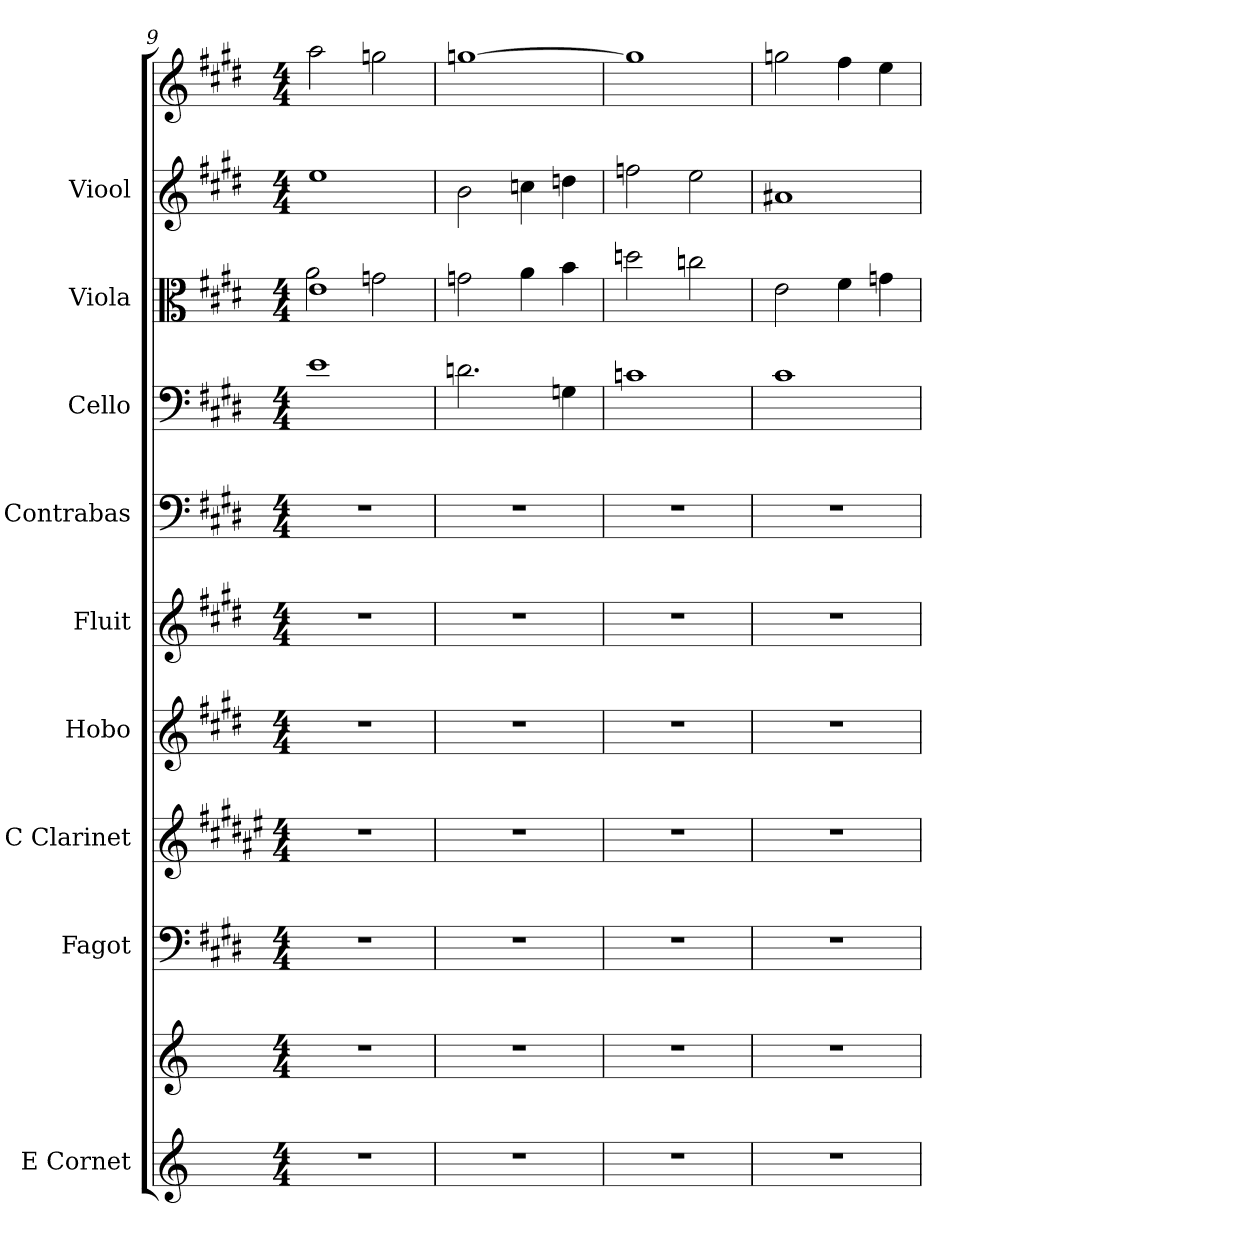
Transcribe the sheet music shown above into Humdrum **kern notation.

**kern	**kern	**kern	**kern	**kern	**kern	**kern	**kern	**kern	**kern	**kern
*part9	*part9	*part8	*part7	*part6	*part5	*part4	*part3	*part2	*part1	*part1
*staff11	*staff10	*staff9	*staff8	*staff7	*staff6	*staff5	*staff4	*staff3	*staff2	*staff1
*I"E Cornet	*	*I"Fagot	*I"C Clarinet	*I"Hobo	*I"Fluit	*I"Contrabas	*I"Cello	*I"Viola	*I"Viool	*
*	*	*I'Fag.	*I'C.Cl.	*I'Hb.	*I'Fl.	*I'Cb.	*I'Cll.	*I'Vla.	*I'Vl.	*
!!LO:PB:g=z
*clefG2	*clefG2	*clefF4	*clefG2	*clefG2	*clefG2	*clefF4	*clefF4	*clefC3	*clefG2	*clefG2
*ITrd-2c-4	*ITrd-2c-4	*	*ITrd1c2	*	*	*ITrd7c12	*	*	*	*
*k[f#c#g#d#]	*k[f#c#g#d#]	*k[f#c#g#d#]	*k[f#c#g#d#]	*k[f#c#g#d#]	*k[f#c#g#d#]	*k[f#c#g#d#]	*k[f#c#g#d#]	*k[f#c#g#d#]	*k[f#c#g#d#]	*k[f#c#g#d#]
*E:	*E:	*E:	*E:	*E:	*E:	*E:	*E:	*E:	*E:	*E:
*M4/4	*M4/4	*M4/4	*M4/4	*M4/4	*M4/4	*M4/4	*M4/4	*M4/4	*M4/4	*M4/4
=9	=9	=9	=9	=9	=9	=9	=9	=9	=9	=9
*	*	*	*	*	*	*	*	*^	*	*
1r	1r	1r	1r	1r	1r	1r	1e	1e	2a\	1ee	2aa\
.	.	.	.	.	.	.	.	.	2gn\	.	2ggn\
*	*	*	*	*	*	*	*	*v	*v	*	*
=10	=10	=10	=10	=10	=10	=10	=10	=10	=10	=10
1r	1r	1r	1r	1r	1r	1r	2.dn\	2gn\	2b\	[1ggn
.	.	.	.	.	.	.	.	4a\	4ccn\	.
.	.	.	.	.	.	.	4Gn\	4b\	4ddn\	.
=11	=11	=11	=11	=11	=11	=11	=11	=11	=11	=11
1r	1r	1r	1r	1r	1r	1r	1cn	2ddn\	2ffn\	1gg]
.	.	.	.	.	.	.	.	2ccn\	2ee\	.
=12	=12	=12	=12	=12	=12	=12	=12	=12	=12	=12
1r	1r	1r	1r	1r	1r	1r	1c#	2e\	1a#X	2ggn\
.	.	.	.	.	.	.	.	4f#\	.	4ff#\
.	.	.	.	.	.	.	.	4gn\	.	4ee\
=	=	=	=	=	=	=	=	=	=	=
*-	*-	*-	*-	*-	*-	*-	*-	*-	*-	*-
